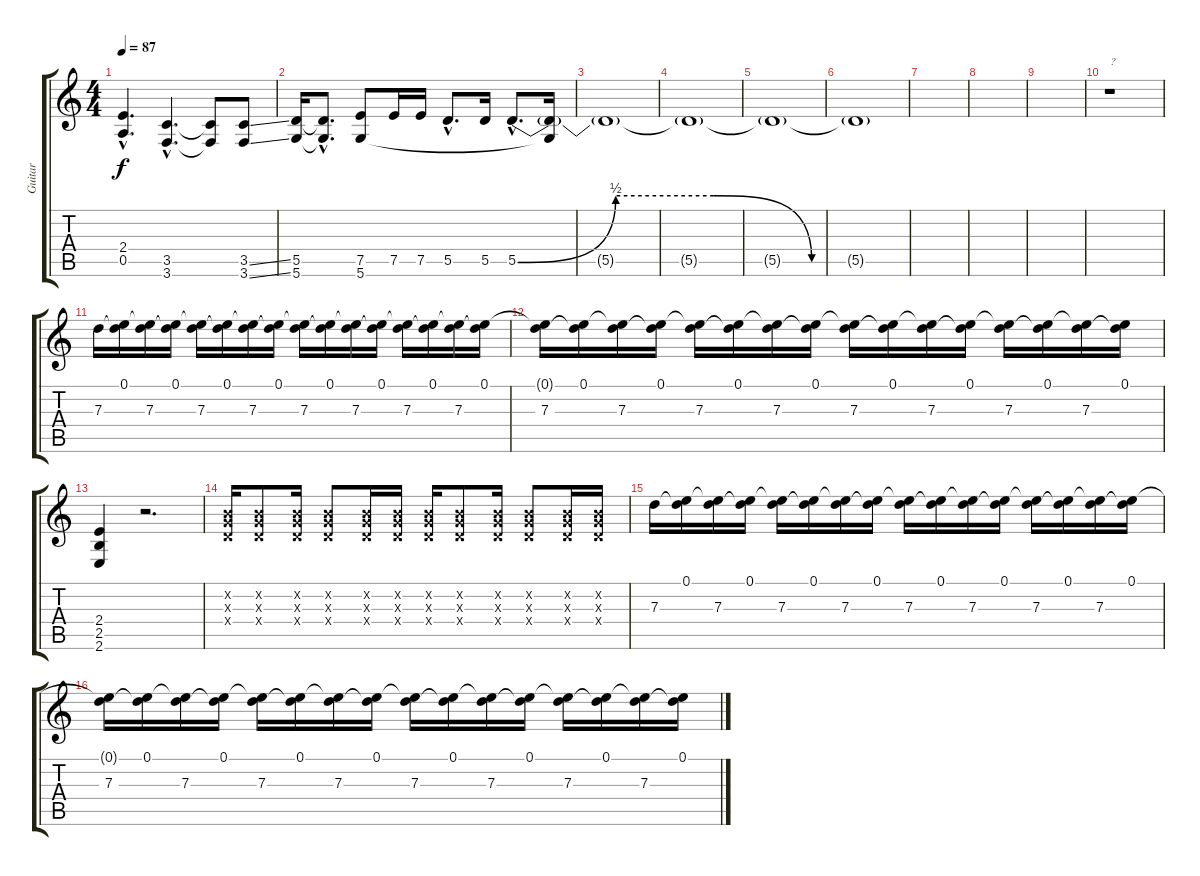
\track ("Guitar" "Guitar") {instrument overdrivenguitar}
\staff {score tabs}
\tuning (E4 B3 G3 D3 A2 D2) {hide}
\ts (4 4)
\tempo 87
\clef g2
\ks c
(2.4{hac} 0.5{hac}).4{d dy f} (3.5{hac} 3.6{hac}).4{d} (3.5{t} 3.6{t}).8 (3.5{ss} 3.6{ss}).8 |
(5.5 5.6).16 (5.5{hac t} 5.6{hac t}).8{d} (7.5 5.6).8 7.5.16 7.5.16 5.5{hac}.8{d} 5.5.16 5.5{be (custom 0 0 15 2 30 2 45 0 60 0) hac}.8{d} (5.5{t} 5.6{t}).16 |
5.5{t}.1 |
5.5{t}.1{volume 3} |
5.5{t}.1 |
5.5{t}.1 |
|
|
|
r.1{txt "?"} |
7.3.16{volume 13 instrument overdrivenguitar} (0.1 7.3{t}).16 (0.1{t} 7.3).16 (0.1 7.3{t}).16 (0.1{t} 7.3).16 (0.1 7.3{t}).16 (0.1{t} 7.3).16 (0.1 7.3{t}).16 (0.1{t} 7.3).16 (0.1 7.3{t}).16 (0.1{t} 7.3).16 (0.1 7.3{t}).16 (0.1{t} 7.3).16 (0.1 7.3{t}).16 (0.1{t} 7.3).16 (0.1 7.3{t}).16 |
(0.1{t} 7.3).16 (0.1 7.3{t}).16 (0.1{t} 7.3).16 (0.1 7.3{t}).16 (0.1{t} 7.3).16 (0.1 7.3{t}).16 (0.1{t} 7.3).16 (0.1 7.3{t}).16 (0.1{t} 7.3).16 (0.1 7.3{t}).16 (0.1{t} 7.3).16 (0.1 7.3{t}).16 (0.1{t} 7.3).16 (0.1 7.3{t}).16 (0.1{t} 7.3).16 (0.1 7.3{t}).16 |
(2.4 2.5 2.6).4 r.2{d} |
(0.2{x} 0.3{x} 0.4{x}).16 (0.2{x} 0.3{x} 0.4{x}).8 (0.2{x} 0.3{x} 0.4{x}).16 (0.2{x} 0.3{x} 0.4{x}).8 (0.2{x} 0.3{x} 0.4{x}).16 (0.2{x} 0.3{x} 0.4{x}).16 (0.2{x} 0.3{x} 0.4{x}).16 (0.2{x} 0.3{x} 0.4{x}).8 (0.2{x} 0.3{x} 0.4{x}).16 (0.2{x} 0.3{x} 0.4{x}).8 (0.2{x} 0.3{x} 0.4{x}).16 (0.2{x} 0.3{x} 0.4{x}).16 |
7.3.16 (0.1 7.3{t}).16 (0.1{t} 7.3).16 (0.1 7.3{t}).16 (0.1{t} 7.3).16 (0.1 7.3{t}).16 (0.1{t} 7.3).16 (0.1 7.3{t}).16 (0.1{t} 7.3).16 (0.1 7.3{t}).16 (0.1{t} 7.3).16 (0.1 7.3{t}).16 (0.1{t} 7.3).16 (0.1 7.3{t}).16 (0.1{t} 7.3).16 (0.1 7.3{t}).16 |
(0.1{t} 7.3).16 (0.1 7.3{t}).16 (0.1{t} 7.3).16 (0.1 7.3{t}).16 (0.1{t} 7.3).16 (0.1 7.3{t}).16 (0.1{t} 7.3).16 (0.1 7.3{t}).16 (0.1{t} 7.3).16 (0.1 7.3{t}).16 (0.1{t} 7.3).16 (0.1 7.3{t}).16 (0.1{t} 7.3).16 (0.1 7.3{t}).16 (0.1{t} 7.3).16 (0.1 7.3{t}).16
